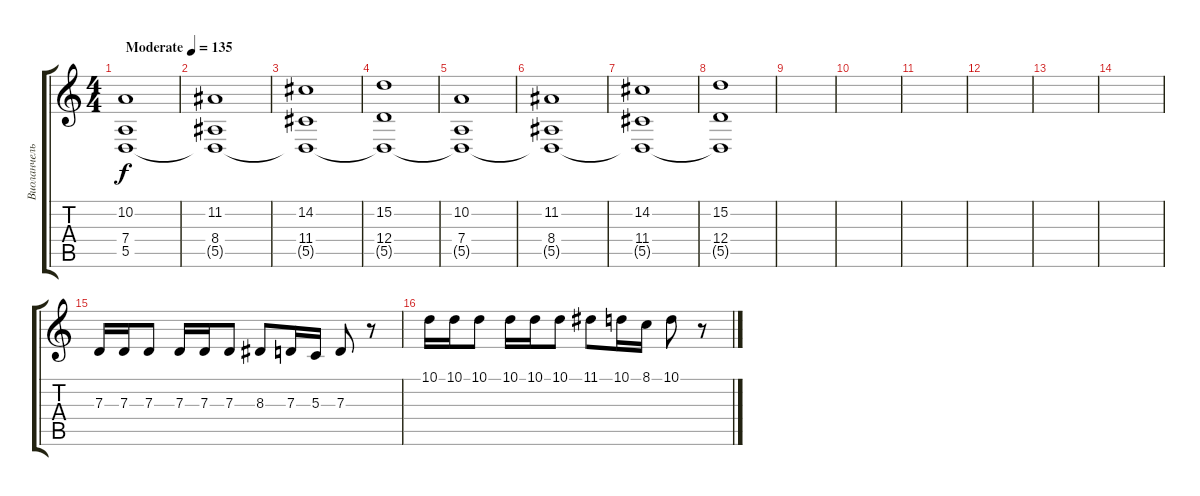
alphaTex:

\track ("Виоланчель" "Виоланчель") {instrument viola}
\staff {score tabs}
\tuning (E4 B3 G3 D3 A2 E2) {hide}
\ts (4 4)
\tempo (135 "Moderate")
\clef g2
\ks c
(10.2 7.4 5.5).1{dy f instrument viola} |
(11.2 8.4 5.5{t}).1 |
(14.2 11.4 5.5{t}).1 |
(15.2 12.4 5.5{t}).1 |
(10.2 7.4 5.5{t}).1 |
(11.2 8.4 5.5{t}).1 |
(14.2 11.4 5.5{t}).1 |
(15.2 12.4 5.5{t}).1 |
|
|
|
|
|
|
7.3.16 7.3.16 7.3.8 7.3.16 7.3.16 7.3.8 8.3.8 7.3.16 5.3.16 7.3.8 r.8 |
10.1.16 10.1.16 10.1.8 10.1.16 10.1.16 10.1.8 11.1.8 10.1.16 8.1.16 10.1.8 r.8
